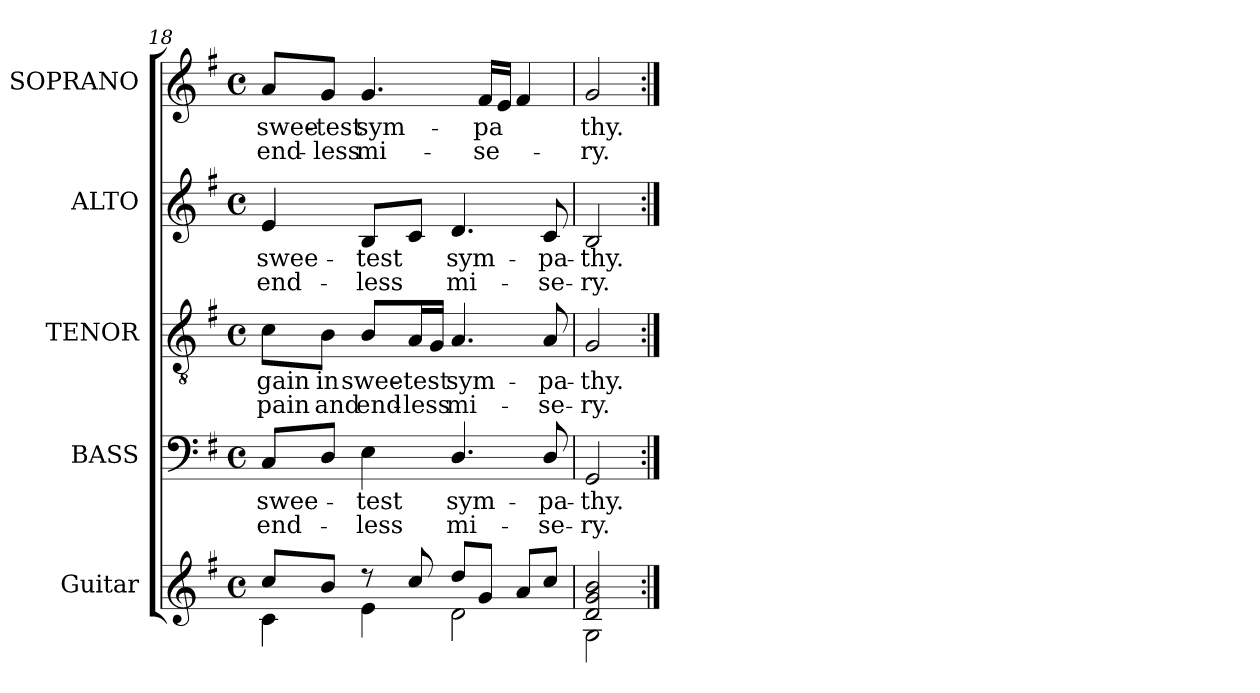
**kern	**kern	**text	**text	**kern	**text	**text	**kern	**text	**text	**kern	**text	**text
*part5	*part4	*part4	*part4	*part3	*part3	*part3	*part2	*part2	*part2	*part1	*part1	*part1
*staff5	*staff4	*staff4	*staff4	*staff3	*staff3	*staff3	*staff2	*staff2	*staff2	*staff1	*staff1	*staff1
*I"Guitar	*I"BASS	*	*	*I"TENOR	*	*	*I"ALTO	*	*	*I"SOPRANO	*	*
*	*I'B.	*	*	*I'T.	*	*	*I'A.	*	*	*I'S.	*	*
*clefG2	*clefF4	*	*	*clefGv2	*	*	*clefG2	*	*	*clefG2	*	*
*ITrd7c12	*	*	*	*ITrd7c12	*	*	*	*	*	*	*	*
*k[f#]	*k[f#]	*	*	*k[f#]	*	*	*k[f#]	*	*	*k[f#]	*	*
*G:	*G:	*	*	*G:	*	*	*G:	*	*	*G:	*	*
*M4/4	*M4/4	*	*	*M4/4	*	*	*M4/4	*	*	*M4/4	*	*
*met(c)	*met(c)	*	*	*met(c)	*	*	*met(c)	*	*	*met(c)	*	*
=18	=18	=18	=18	=18	=18	=18	=18	=18	=18	=18	=18	=18
*^	*	*	*	*	*	*	*	*	*	*	*	*
!	!	!	!LO:LY:b:color=#000000	!LO:LY:b:color=#000000	!	!	!	!	!	!	!	!	!
!	!	!	!	!	!	!LO:LY:b:color=#000000	!LO:LY:b:color=#000000	!	!	!	!	!	!
!	!	!	!	!	!	!	!	!	!LO:LY:b:color=#000000	!LO:LY:b:color=#000000	!	!	!
!	!	!	!	!	!	!	!	!	!	!	!	!LO:LY:b:color=#000000	!LO:LY:b:color=#000000
8ci/L	4Ci\	8Ci/L	swee-	end-	8Ci\L	-gain	pain	4ei/	swee-	end-	8ai/L	swee-	end-
!	!	!	!	!	!	!LO:LY:b:color=#000000	!LO:LY:b:color=#000000	!	!	!	!	!	!
!	!	!	!	!	!	!	!	!	!	!	!	!LO:LY:b:color=#000000	!LO:LY:b:color=#000000
8Bi/J	.	8Di/J	.	.	8BBi\J	in	and	.	.	.	8gi/J	-test	-less
!	!	!	!LO:LY:b:color=#000000	!LO:LY:b:color=#000000	!	!	!	!	!	!	!	!	!
!	!	!	!	!	!	!LO:LY:b:color=#000000	!LO:LY:b:color=#000000	!	!	!	!	!	!
!	!	!	!	!	!	!	!	!	!LO:LY:b:color=#000000	!LO:LY:b:color=#000000	!	!	!
!	!	!	!	!	!	!	!	!	!	!	!	!LO:LY:b:color=#000000	!LO:LY:b:color=#000000
8r	4Ei\	4Ei\	-test	-less	8BBi/L	swee-	end-	8Bi/L	-test	-less	4.gi/	sym-	mi-
!	!	!	!	!	!	!LO:LY:b:color=#000000	!LO:LY:b:color=#000000	!	!	!	!	!	!
8ci/	.	.	.	.	16AAi/L	-test	-less	8ci/J	.	.	.	.	.
.	.	.	.	.	16GGi/JJ	.	.	.	.	.	.	.	.
!	!	!	!LO:LY:b:color=#000000	!LO:LY:b:color=#000000	!	!	!	!	!	!	!	!	!
!	!	!	!	!	!	!LO:LY:b:color=#000000	!LO:LY:b:color=#000000	!	!	!	!	!	!
!	!	!	!	!	!	!	!	!	!LO:LY:b:color=#000000	!LO:LY:b:color=#000000	!	!	!
8di/L	2Di\	4.Di/	sym-	mi-	4.AAi/	sym-	mi-	4.di/	sym-	mi-	.	.	.
!	!	!	!	!	!	!	!	!	!	!	!	!LO:LY:b:color=#000000	!LO:LY:b:color=#000000
8Gi/J	.	.	.	.	.	.	.	.	.	.	16f#i/LL	-pa	-se-
.	.	.	.	.	.	.	.	.	.	.	16ei/JJ	.	.
8Ai/L	.	.	.	.	.	.	.	.	.	.	4f#i/	.	.
!	!	!	!LO:LY:b:color=#000000	!LO:LY:b:color=#000000	!	!	!	!	!	!	!	!	!
!	!	!	!	!	!	!LO:LY:b:color=#000000	!LO:LY:b:color=#000000	!	!	!	!	!	!
!	!	!	!	!	!	!	!	!	!LO:LY:b:color=#000000	!LO:LY:b:color=#000000	!	!	!
8ci/J	.	8Di/	-pa-	-se-	8AAi/	-pa-	-se-	8ci/	-pa-	-se-	.	.	.
=19	=19	=19	=19	=19	=19	=19	=19	=19	=19	=19	=19	=19	=19
!	!	!	!LO:LY:b:color=#000000	!LO:LY:b:color=#000000	!	!	!	!	!	!	!	!	!
!	!	!	!	!	!	!LO:LY:b:color=#000000	!LO:LY:b:color=#000000	!	!	!	!	!	!
!	!	!	!	!	!	!	!	!	!LO:LY:b:color=#000000	!LO:LY:b:color=#000000	!	!	!
!	!	!	!	!	!	!	!	!	!	!	!	!LO:LY:b:color=#000000	!LO:LY:b:color=#000000
2Di/ 2Gi 2Bi	2GG:i\	2GGi/	-thy.	-ry.	2GGi/	-thy.	-ry.	2Bi/	-thy.	-ry.	2gi/	thy.	-ry.
*v	*v	*	*	*	*	*	*	*	*	*	*	*	*
=:|!	=:|!	=:|!	=:|!	=:|!	=:|!	=:|!	=:|!	=:|!	=:|!	=:|!	=:|!	=:|!
*-	*-	*-	*-	*-	*-	*-	*-	*-	*-	*-	*-	*-
